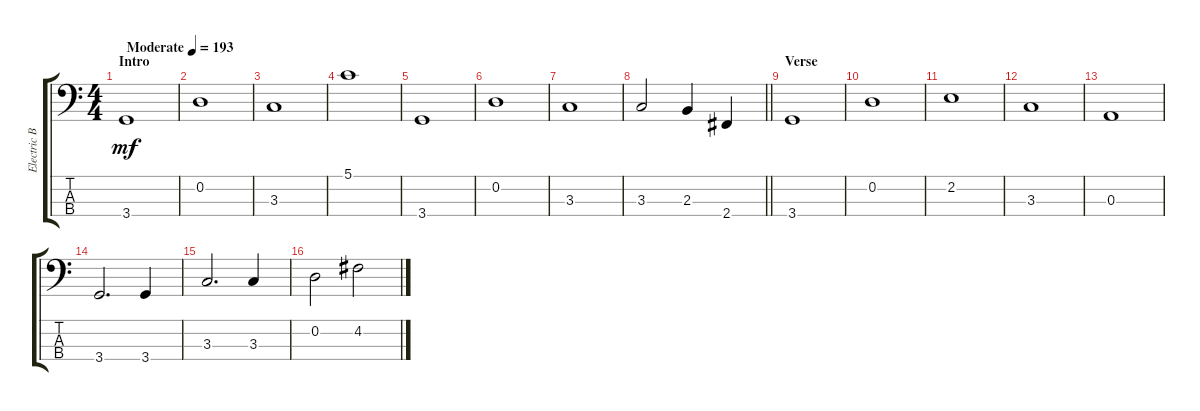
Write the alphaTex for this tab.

\track ("Electric Bass" "Electric B") {instrument electricbassfinger}
\staff {score tabs}
\tuning (G2 D2 A1 E1) {hide}
\ts (4 4)
\section ("" "Intro")
\tempo (193 "Moderate")
\clef f4
\ks c
3.4.1{dy mf instrument electricbassfinger} |
0.2.1 |
3.3.1 |
5.1.1 |
3.4.1 |
0.2.1 |
3.3.1 |
\barLineRight lightlight
3.3.2 2.3.4 2.4.4 |
\section ("" "Verse")
3.4.1 |
0.2.1 |
2.2.1 |
3.3.1 |
0.3.1 |
3.4.2{d} 3.4.4 |
3.3.2{d} 3.3.4 |
0.2.2 4.2.2
